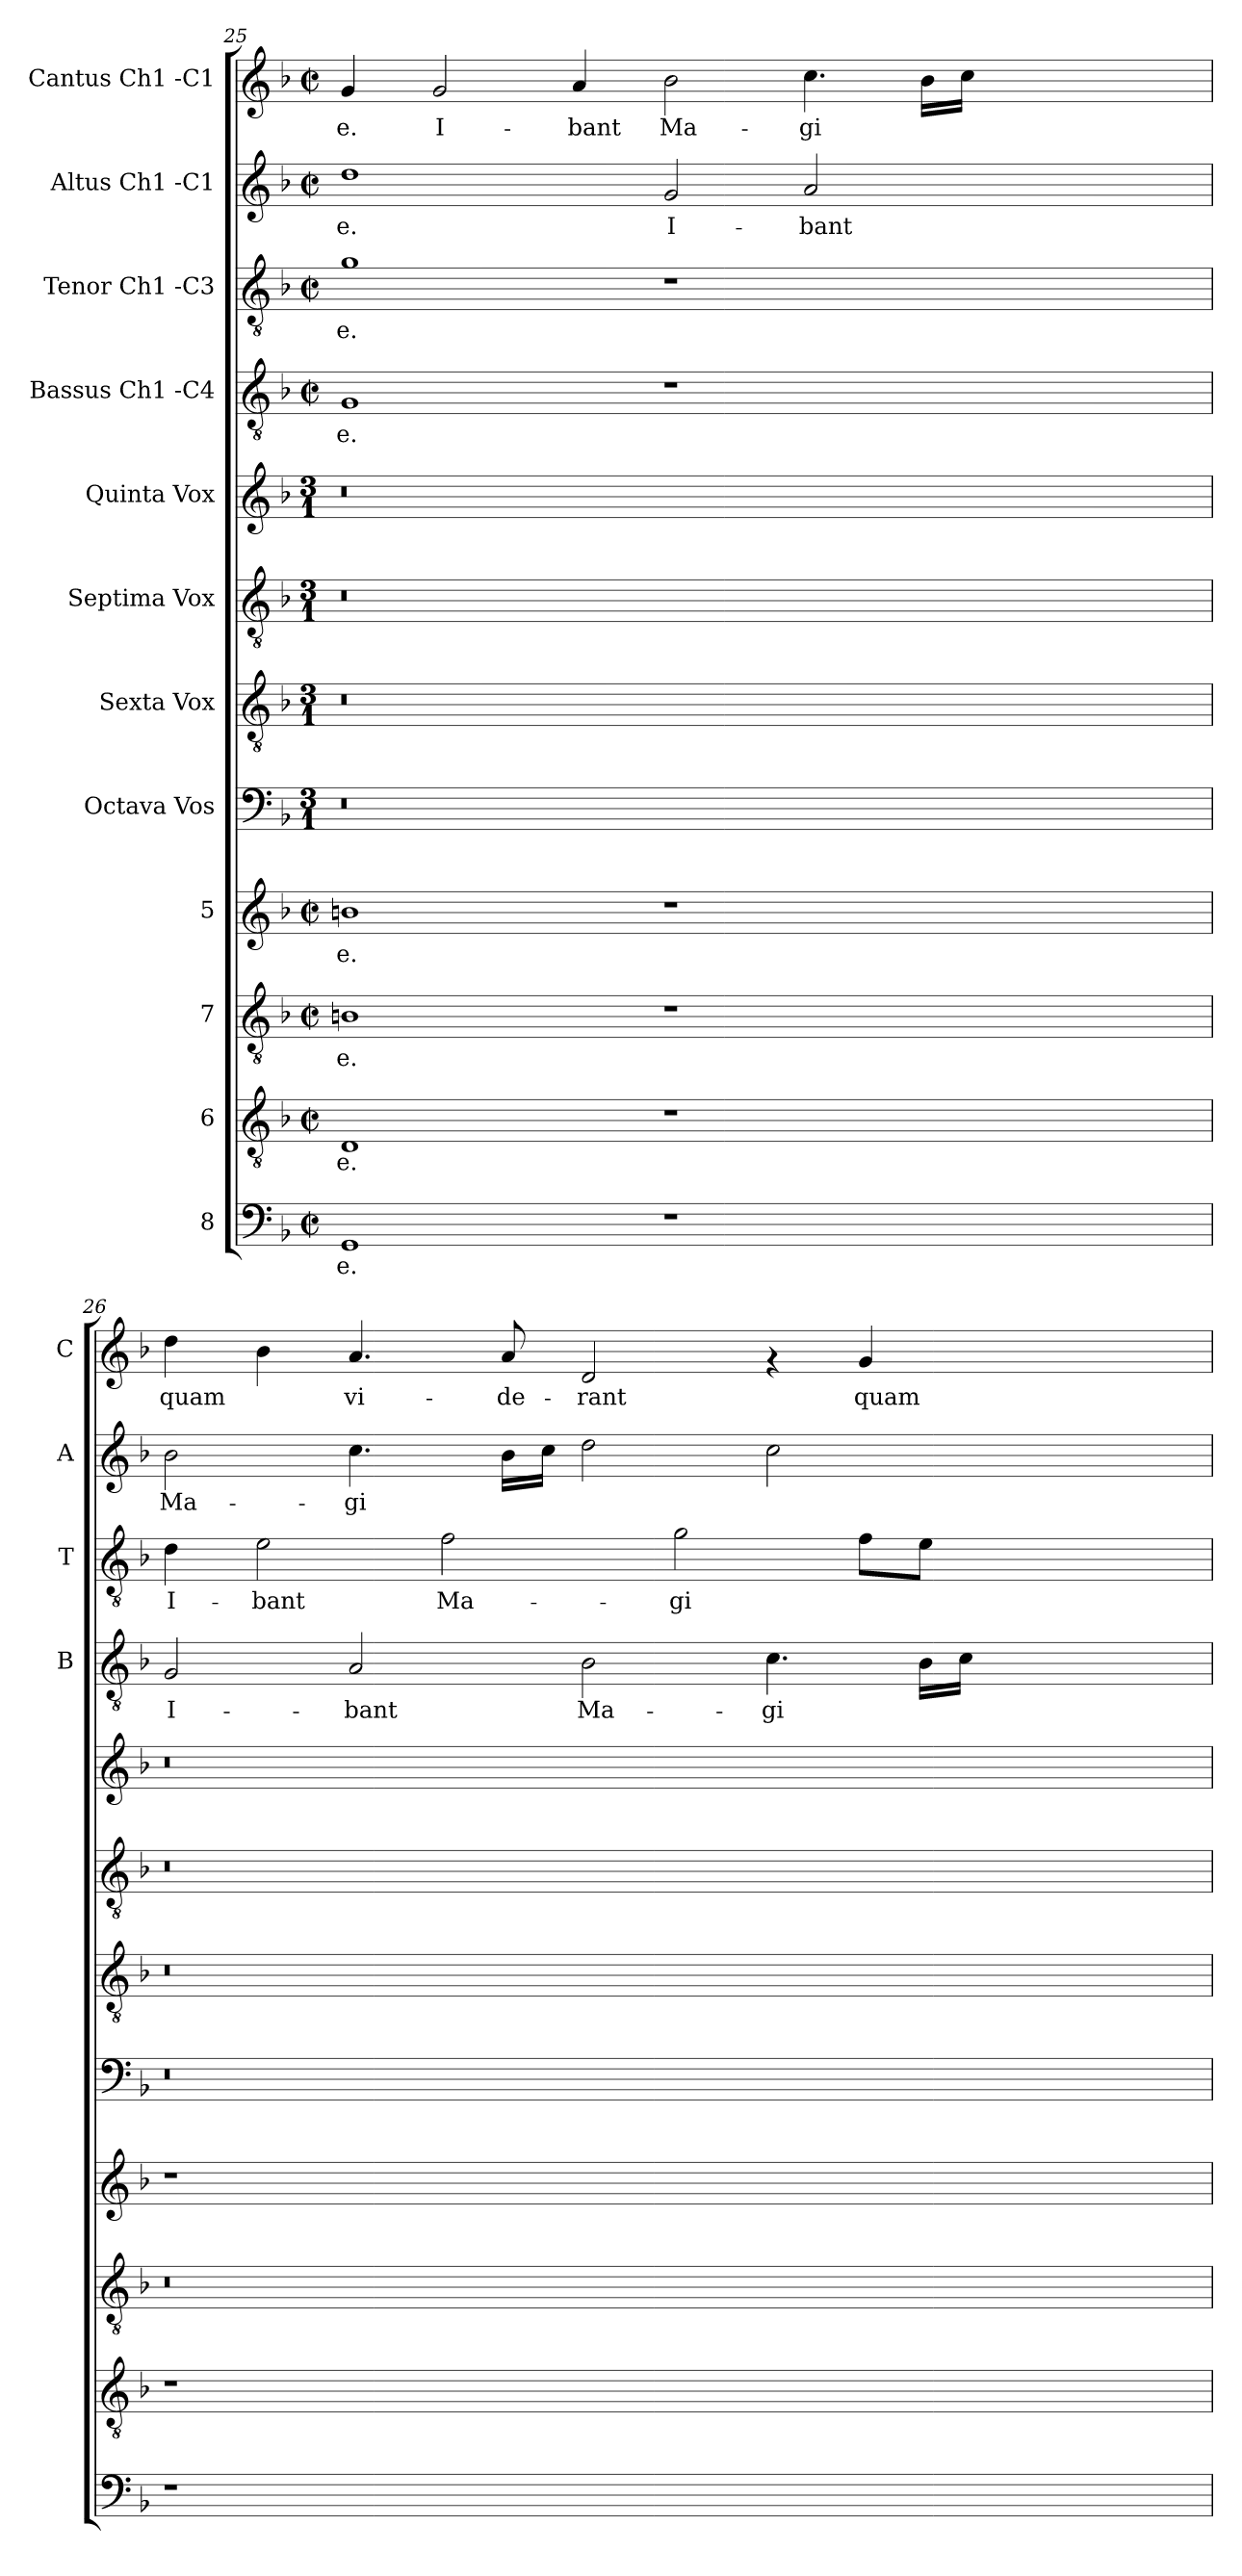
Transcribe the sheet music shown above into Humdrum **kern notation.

**kern	**text	**kern	**text	**kern	**text	**kern	**text	**kern	**kern	**kern	**kern	**kern	**text	**kern	**text	**kern	**text	**kern	**text
*part12	*part12	*part11	*part11	*part10	*part10	*part9	*part9	*part8	*part7	*part6	*part5	*part4	*part4	*part3	*part3	*part2	*part2	*part1	*part1
*staff12	*staff12	*staff11	*staff11	*staff10	*staff10	*staff9	*staff9	*staff8	*staff7	*staff6	*staff5	*staff4	*staff4	*staff3	*staff3	*staff2	*staff2	*staff1	*staff1
*I"8	*	*I"6	*	*I"7	*	*I"5	*	*I"Octava  Vos	*I"Sexta  Vox	*I"Septima  Vox	*I"Quinta  Vox	*I"Bassus  Ch1 -C4	*	*I"Tenor  Ch1 -C3	*	*I"Altus  Ch1 -C1	*	*I"Cantus  Ch1 -C1	*
*	*	*	*	*	*	*	*	*	*	*	*	*I'B	*	*I'T	*	*I'A	*	*I'C	*
!!LO:PB:g=z
*clefF4	*	*clefGv2	*	*clefGv2	*	*clefG2	*	*clefF4	*clefGv2	*clefGv2	*clefG2	*clefGv2	*	*clefGv2	*	*clefG2	*	*clefG2	*
*k[b-]	*	*k[b-]	*	*k[b-]	*	*k[b-]	*	*k[b-]	*k[b-]	*k[b-]	*k[b-]	*k[b-]	*	*k[b-]	*	*k[b-]	*	*k[b-]	*
*F:	*	*F:	*	*F:	*	*F:	*	*F:	*F:	*F:	*F:	*F:	*	*F:	*	*F:	*	*F:	*
*M2/2	*	*M2/2	*	*M2/2	*	*M2/2	*	*M3/1	*M3/1	*M3/1	*M3/1	*M2/2	*	*M2/2	*	*M2/2	*	*M2/2	*
*met(c|)	*	*met(c|)	*	*met(c|)	*	*met(c|)	*	*	*	*	*	*met(c|)	*	*met(c|)	*	*met(c|)	*	*met(c|)	*
=25	=25	=25	=25	=25	=25	=25	=25	=25	=25	=25	=25	=25	=25	=25	=25	=25	=25	=25	=25
!	!LO:LY:b:cj	!	!LO:LY:b:cj	!	!LO:LY:b:cj	!	!LO:LY:b:cj	!	!	!	!	!	!LO:LY:b:cj	!	!LO:LY:b:cj	!	!LO:LY:b:cj	!	!LO:LY:b:cj
1GG	-e.	1D	-e.	1Bn	-e.	1bn	-e.	0.r	0.r	0.r	0.r	1G	-e.	1g	-e.	1dd	-e.	4g/	-e.
!	!	!	!	!	!	!	!	!	!	!	!	!	!	!	!	!	!	!	!LO:LY:b:cj
.	.	.	.	.	.	.	.	.	.	.	.	.	.	.	.	.	.	2g/	I-
!	!	!	!	!	!	!	!	!	!	!	!	!	!	!	!	!	!	!	!LO:LY:b:cj
.	.	.	.	.	.	.	.	.	.	.	.	.	.	.	.	.	.	4a/	-bant
!	!	!	!	!	!	!	!	!	!	!	!	!	!	!	!	!	!LO:LY:b:cj	!	!LO:LY:b:cj
1r	.	1r	.	1r	.	1r	.	.	.	.	.	1r	.	1r	.	2g/	I-	2b-\	Ma-
!	!	!	!	!	!	!	!	!	!	!	!	!	!	!	!	!	!LO:LY:b:cj	!	!LO:LY:b:cj
.	.	.	.	.	.	.	.	.	.	.	.	.	.	.	.	2a/	-bant	4.cc\	-gi
!	!	!	!	!	!	!	!	!	!	!	!	!	!	!	!	!	!	!	!LO:LY:b:cj
.	.	.	.	.	.	.	.	.	.	.	.	.	.	.	.	.	.	16b-\L	.
!	!	!	!	!	!	!	!	!	!	!	!	!	!	!	!	!	!	!	!LO:LY:b:cj
.	.	.	.	.	.	.	.	.	.	.	.	.	.	.	.	.	.	16cc\J	.
1ryy	.	1ryy	.	1ryy	.	1ryy	.	.	.	.	.	1ryy	.	1ryy	.	1ryy	.	1ryy	.
=26	=26	=26	=26	=26	=26	=26	=26	=26	=26	=26	=26	=26	=26	=26	=26	=26	=26	=26	=26
!	!	!	!	!	!	!	!	!	!	!	!	!	!LO:LY:b:cj	!	!LO:LY:b:cj	!	!LO:LY:b:cj	!	!LO:LY:b:cj
1r	.	1r	.	0.r	.	1r	.	0.r	0.r	0.r	0.r	2G/	I-	4d\	I-	2b-\	Ma-	4dd\	quam
!	!	!	!	!	!	!	!	!	!	!	!	!	!	!	!LO:LY:b:cj	!	!	!	!LO:LY:b:cj
.	.	.	.	.	.	.	.	.	.	.	.	.	.	2e\	-bant	.	.	4b-\	.
!	!	!	!	!	!	!	!	!	!	!	!	!	!LO:LY:b:cj	!	!	!	!LO:LY:b:cj	!	!LO:LY:b:cj
.	.	.	.	.	.	.	.	.	.	.	.	2A/	-bant	.	.	4.cc\	-gi	4.a/	vi-
!	!	!	!	!	!	!	!	!	!	!	!	!	!	!	!LO:LY:b:cj	!	!	!	!
.	.	.	.	.	.	.	.	.	.	.	.	.	.	2f\	Ma-	.	.	.	.
!	!	!	!	!	!	!	!	!	!	!	!	!	!	!	!	!	!LO:LY:b:cj	!	!LO:LY:b:cj
.	.	.	.	.	.	.	.	.	.	.	.	.	.	.	.	16b-\L	.	8a/	-de-
!	!	!	!	!	!	!	!	!	!	!	!	!	!	!	!	!	!LO:LY:b:cj	!	!
.	.	.	.	.	.	.	.	.	.	.	.	.	.	.	.	16cc\J	.	.	.
!	!	!	!	!	!	!	!	!	!	!	!	!	!LO:LY:b:cj	!	!	!	!LO:LY:b:cj	!	!LO:LY:b:cj
0ryy	.	0ryy	.	.	.	0ryy	.	.	.	.	.	2B-\	Ma-	.	.	2dd\	.	2d/	-rant
!	!	!	!	!	!	!	!	!	!	!	!	!	!	!	!LO:LY:b:cj	!	!	!	!
.	.	.	.	.	.	.	.	.	.	.	.	.	.	2g\	-gi	.	.	.	.
!	!	!	!	!	!	!	!	!	!	!	!	!	!LO:LY:b:cj	!	!	!	!LO:LY:b:cj	!	!
.	.	.	.	.	.	.	.	.	.	.	.	4.c\	-gi	.	.	2cc\	.	4rf	.
!	!	!	!	!	!	!	!	!	!	!	!	!	!	!	!LO:LY:b:cj	!	!	!	!LO:LY:b:cj
.	.	.	.	.	.	.	.	.	.	.	.	.	.	8f\L	.	.	.	4g/	quam
!	!	!	!	!	!	!	!	!	!	!	!	!	!LO:LY:b:cj	!	!LO:LY:b:cj	!	!	!	!
.	.	.	.	.	.	.	.	.	.	.	.	16B-\L	.	8e\J	.	.	.	.	.
!	!	!	!	!	!	!	!	!	!	!	!	!	!LO:LY:b:cj	!	!	!	!	!	!
.	.	.	.	.	.	.	.	.	.	.	.	16c\J	.	.	.	.	.	.	.
.	.	.	.	.	.	.	.	.	.	.	.	1ryy	.	1ryy	.	1ryy	.	1ryy	.
=	=	=	=	=	=	=	=	=	=	=	=	=	=	=	=	=	=	=	=
*-	*-	*-	*-	*-	*-	*-	*-	*-	*-	*-	*-	*-	*-	*-	*-	*-	*-	*-	*-
